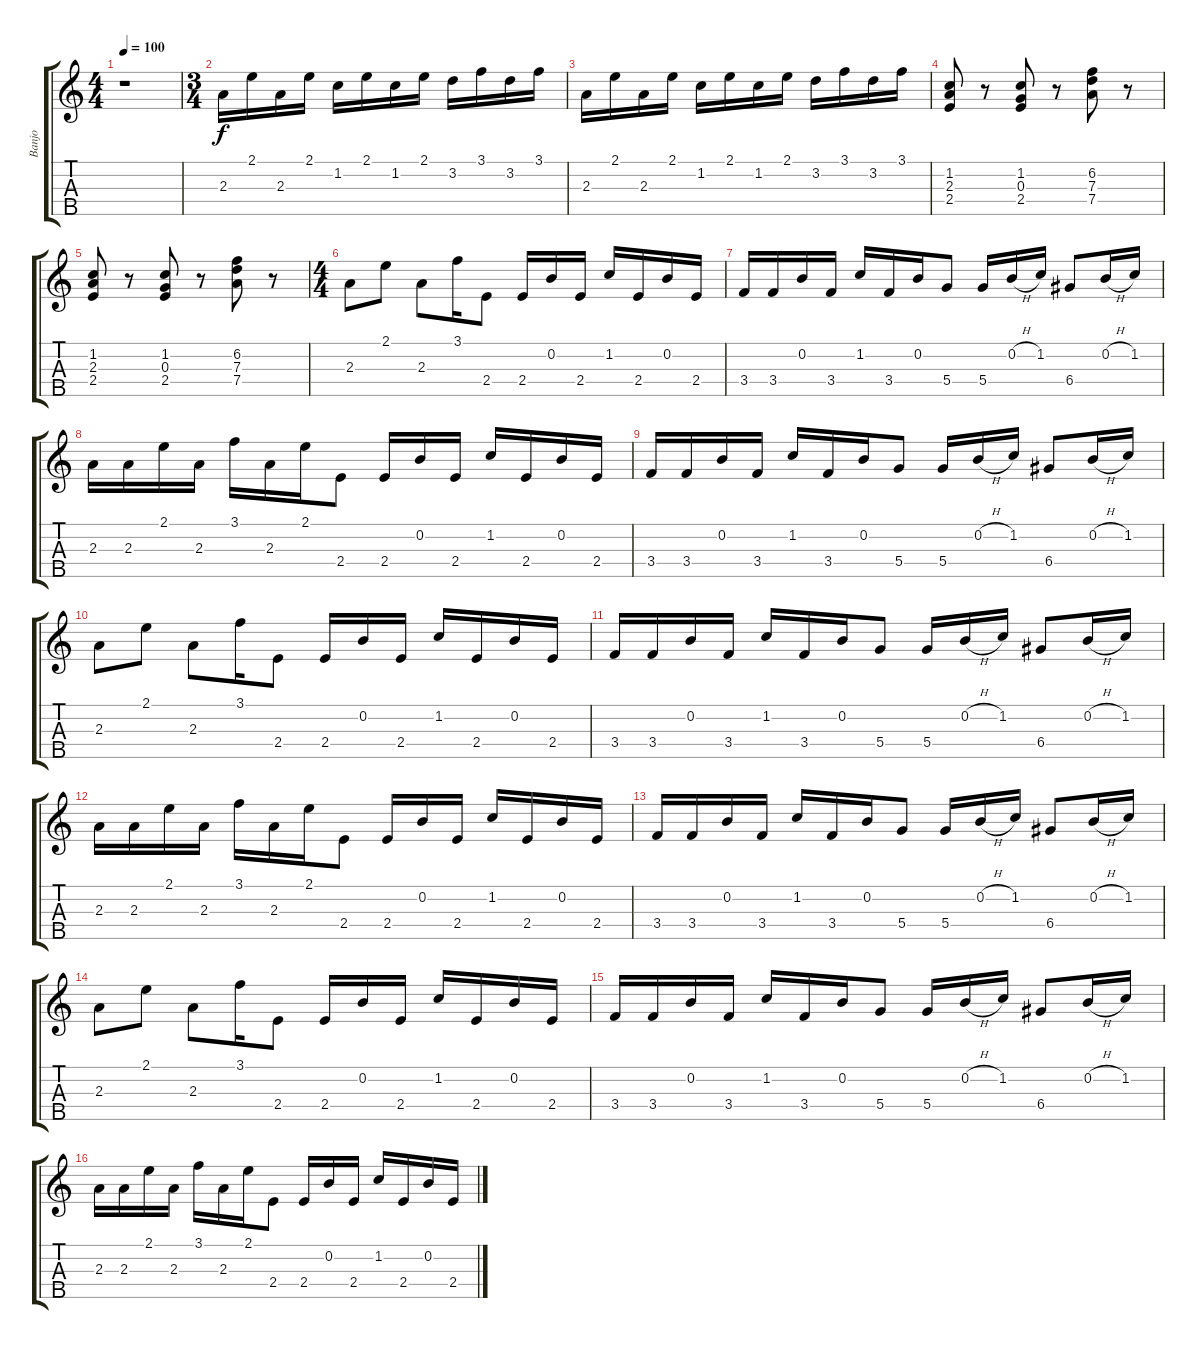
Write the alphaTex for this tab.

\track ("Banjo" "Banjo") {instrument banjo}
\staff {score tabs}
\tuning (D4 B3 G3 D3 G4) {hide}
\displaytranspose 12
\ts (4 4)
\tempo 100
\clef g2
\ks c
r.1{dy ppp} |
\ts (3 4)
2.3.16{dy f} 2.1.16 2.3.16 2.1.16 1.2.16 2.1.16 1.2.16 2.1.16 3.2.16 3.1.16 3.2.16 3.1.16 |
2.3.16 2.1.16 2.3.16 2.1.16 1.2.16 2.1.16 1.2.16 2.1.16 3.2.16 3.1.16 3.2.16 3.1.16 |
(1.2 2.3 2.4).8 r.8 (1.2 0.3 2.4).8 r.8 (6.2 7.3 7.4).8 r.8 |
(1.2 2.3 2.4).8 r.8 (1.2 0.3 2.4).8 r.8 (6.2 7.3 7.4).8 r.8 |
\ts (4 4)
2.3.8 2.1.8 2.3.8 3.1.16 2.4.8 2.4.16 0.2.16 2.4.16 1.2.16 2.4.16 0.2.16 2.4.16 |
3.4.16 3.4.16 0.2.16 3.4.16 1.2.16 3.4.16 0.2.16 5.4.8 5.4.16 0.2{h}.16 1.2.16 6.4.8 0.2{h}.16 1.2.16 |
2.3.16 2.3.16 2.1.16 2.3.16 3.1.16 2.3.16 2.1.16 2.4.8 2.4.16 0.2.16 2.4.16 1.2.16 2.4.16 0.2.16 2.4.16 |
3.4.16 3.4.16 0.2.16 3.4.16 1.2.16 3.4.16 0.2.16 5.4.8 5.4.16 0.2{h}.16 1.2.16 6.4.8 0.2{h}.16 1.2.16 |
2.3.8 2.1.8 2.3.8 3.1.16 2.4.8 2.4.16 0.2.16 2.4.16 1.2.16 2.4.16 0.2.16 2.4.16 |
3.4.16 3.4.16 0.2.16 3.4.16 1.2.16 3.4.16 0.2.16 5.4.8 5.4.16 0.2{h}.16 1.2.16 6.4.8 0.2{h}.16 1.2.16 |
2.3.16 2.3.16 2.1.16 2.3.16 3.1.16 2.3.16 2.1.16 2.4.8 2.4.16 0.2.16 2.4.16 1.2.16 2.4.16 0.2.16 2.4.16 |
3.4.16 3.4.16 0.2.16 3.4.16 1.2.16 3.4.16 0.2.16 5.4.8 5.4.16 0.2{h}.16 1.2.16 6.4.8 0.2{h}.16 1.2.16 |
2.3.8 2.1.8 2.3.8 3.1.16 2.4.8 2.4.16 0.2.16 2.4.16 1.2.16 2.4.16 0.2.16 2.4.16 |
3.4.16 3.4.16 0.2.16 3.4.16 1.2.16 3.4.16 0.2.16 5.4.8 5.4.16 0.2{h}.16 1.2.16 6.4.8 0.2{h}.16 1.2.16 |
2.3.16 2.3.16 2.1.16 2.3.16 3.1.16 2.3.16 2.1.16 2.4.8 2.4.16 0.2.16 2.4.16 1.2.16 2.4.16 0.2.16 2.4.16
